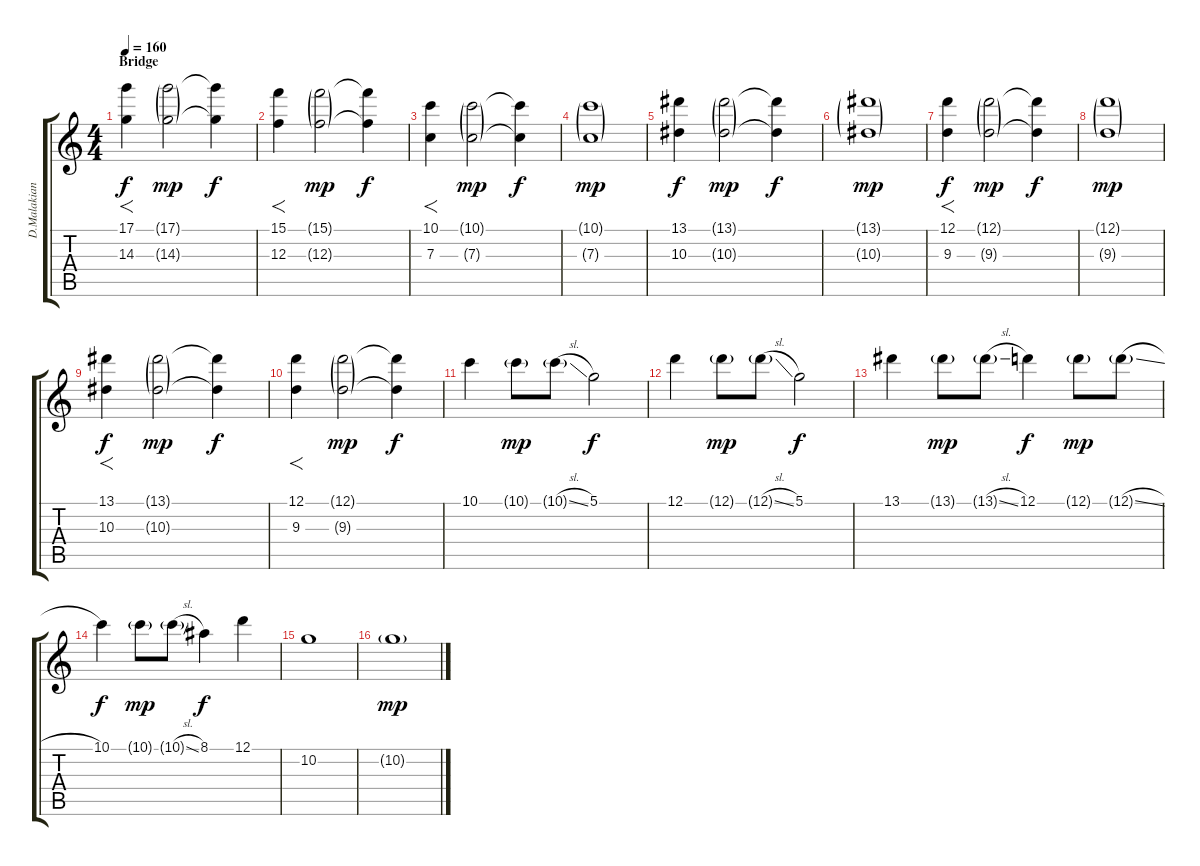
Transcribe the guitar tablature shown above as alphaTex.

\track ("D.Malakian" "D.Malakian") {instrument distortionguitar}
\staff {score tabs}
\tuning (D4 A3 F3 C3 G2 C2) {hide}
\ts (4 4)
\section ("" "Bridge")
\tempo 160
\clef g2
\ks c
(17.1 14.3).4{f dy f} (17.1{g} 14.3{g}).2{dy mp} (17.1{t} 14.3{t}).4{dy f} |
(15.1 12.3).4{f} (15.1{g} 12.3{g}).2{dy mp} (15.1{t} 12.3{t}).4{dy f} |
(10.1 7.3).4{f} (10.1{g} 7.3{g}).2{dy mp} (10.1{t} 7.3{t}).4{dy f} |
(10.1{g} 7.3{g}).1{dy mp} |
(13.1 10.3).4{dy f} (13.1{g} 10.3{g}).2{dy mp} (13.1{t} 10.3{t}).4{dy f} |
(13.1{g} 10.3{g}).1{dy mp} |
(12.1 9.3).4{f dy f} (12.1{g} 9.3{g}).2{dy mp} (12.1{t} 9.3{t}).4{dy f} |
(12.1{g} 9.3{g}).1{dy mp} |
(13.1 10.3).4{f dy f} (13.1{g} 10.3{g}).2{dy mp} (13.1{t} 10.3{t}).4{dy f} |
(12.1 9.3).4{f} (12.1{g} 9.3{g}).2{dy mp} (12.1{t} 9.3{t}).4{dy f} |
10.1.4 10.1{g}.8{dy mp} 10.1{sl g}.8 5.1.2{dy f} |
12.1.4 12.1{g}.8{dy mp} 12.1{sl g}.8 5.1.2{dy f} |
13.1.4 13.1{g}.8{dy mp} 13.1{sl g}.8 12.1.4{dy f} 12.1{g}.8{dy mp} 12.1{sl g}.8 |
10.1.4{dy f} 10.1{g}.8{dy mp} 10.1{sl g}.8 8.1.4{dy f} 12.1.4 |
10.2.1 |
10.2{g}.1{dy mp}
